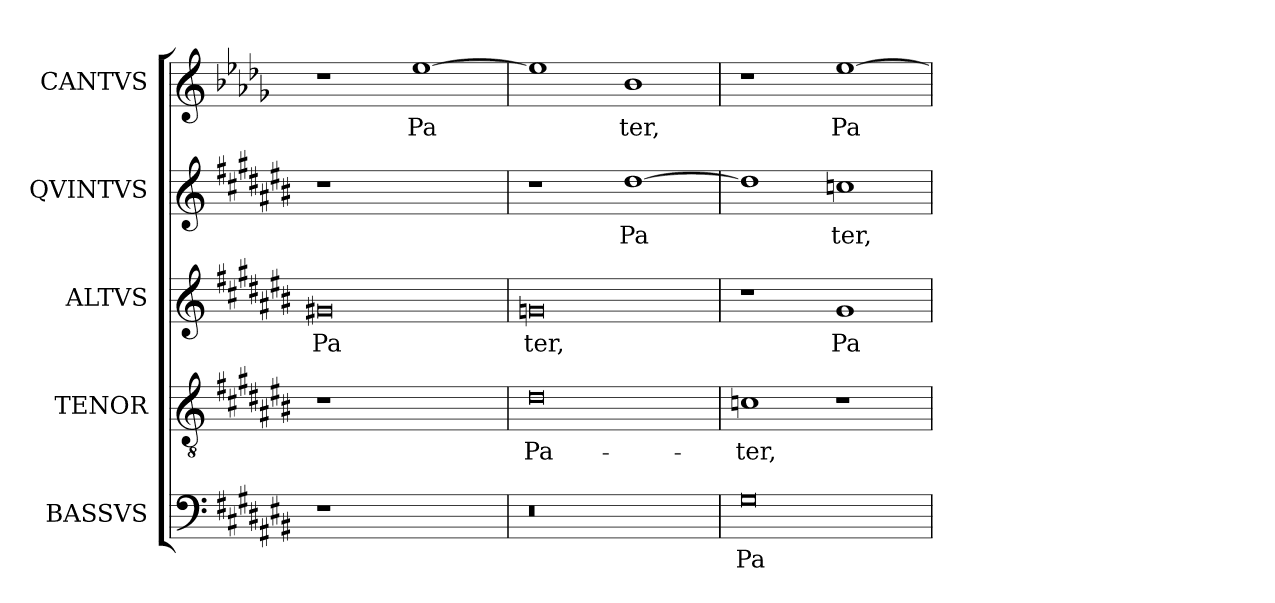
**kern	**text	**kern	**text	**kern	**text	**kern	**text	**kern	**text
*part5	*part5	*part4	*part4	*part3	*part3	*part2	*part2	*part1	*part1
*staff5	*staff5	*staff4	*staff4	*staff3	*staff3	*staff2	*staff2	*staff1	*staff1
*I"BASSVS	*	*I"TENOR	*	*I"ALTVS	*	*I"QVINTVS	*	*I"CANTVS	*
!!LO:PB:g=z
*stria5	*	*stria5	*	*stria5	*	*stria5	*	*stria5	*
*clefF4	*	*clefGv2	*	*clefG2	*	*clefG2	*	*clefG2	*
*ITrd-3c-5	*	*ITrd-3c-5	*	*ITrd-3c-5	*	*ITrd-3c-5	*	*	*
*k[f#c#g#d#a#e#b#]	*	*k[f#c#g#d#a#e#b#]	*	*k[f#c#g#d#a#e#b#]	*	*k[f#c#g#d#a#e#b#]	*	*k[b-e-a-d-g-]	*
*C#:	*	*C#:	*	*C#:	*	*C#:	*	*D-:	*
=1	=1	=1	=1	=1	=1	=1	=1	=1	=1
!	!	!	!	!	!LO:LY:b:cj	!	!	!	!
1r	.	1r	.	0cc#X	Pa	1r	.	1r	.
!	!	!	!	!	!	!	!	!	!LO:LY:b:cj
1ryy	.	1ryy	.	.	.	1ryy	.	[>1ee-	Pa-
=2	=2	=2	=2	=2	=2	=2	=2	=2	=2
!	!	!	!LO:LY:b:cj	!	!LO:LY:b:cj	!	!	!	!LO:LY:b:cj
0r	.	0g#	Pa-	0cc	ter,	1r	.	1ee-]	--
!	!	!	!	!	!	!	!LO:LY:b:cj	!	!LO:LY:b:cj
.	.	.	.	.	.	[>1gg#	Pa	1b-	-ter,
=3	=3	=3	=3	=3	=3	=3	=3	=3	=3
!	!LO:LY:b:cj	!	!LO:LY:b:cj	!	!	!	!LO:LY:b:cj	!	!
0c#	Pa	1f	-ter,	1r	.	1gg#]	.	1r	.
!	!	!	!	!	!LO:LY:b:cj	!	!LO:LY:b:cj	!	!LO:LY:b:cj
.	.	1r	.	1cc#	Pa	1ff	ter,	[>1ee-	Pa-
=	=	=	=	=	=	=	=	=	=
*-	*-	*-	*-	*-	*-	*-	*-	*-	*-
